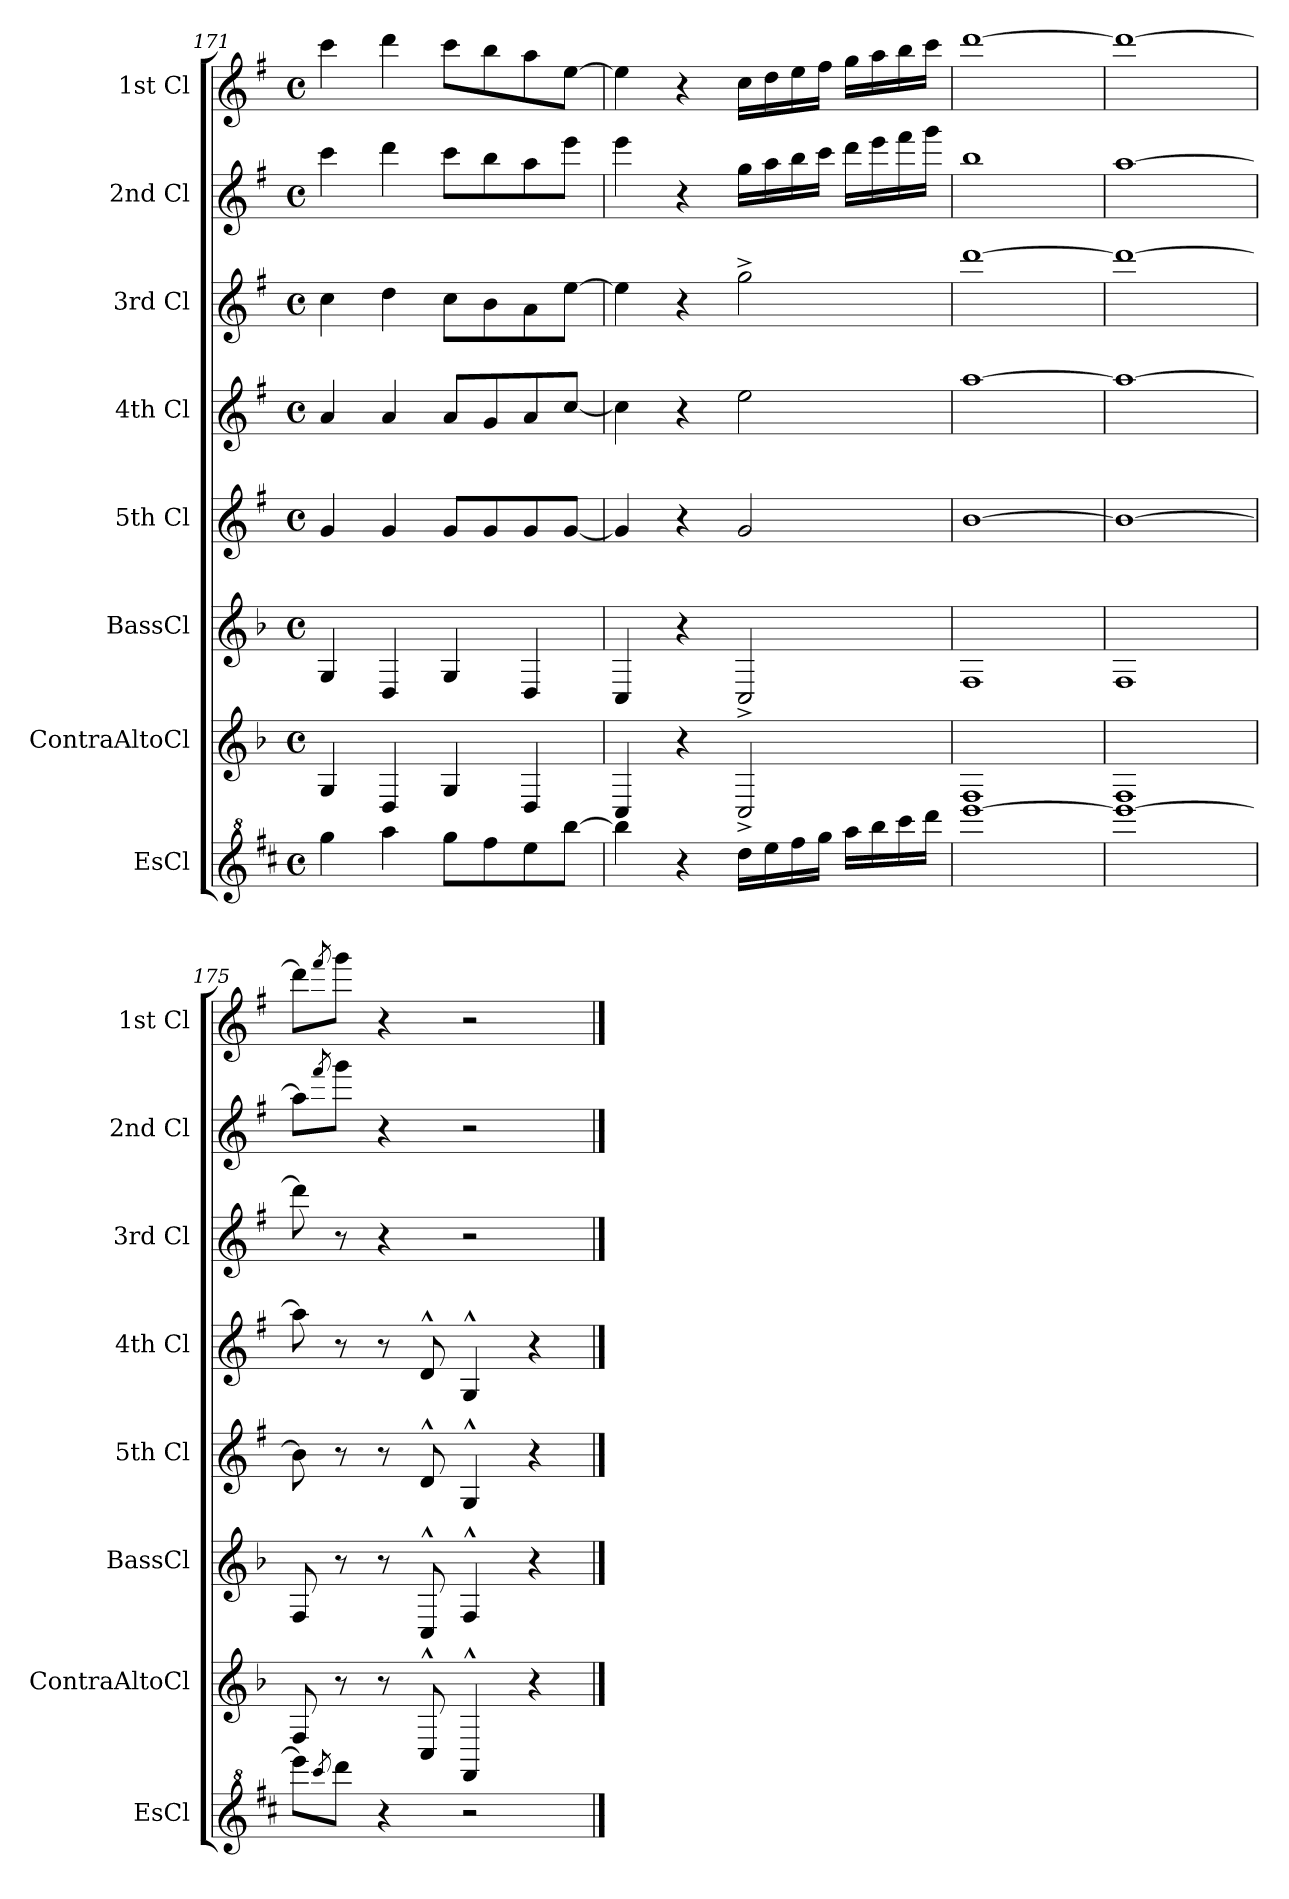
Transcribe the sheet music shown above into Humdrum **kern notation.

**kern	**kern	**kern	**kern	**kern	**kern	**kern	**kern
*part8	*part7	*part6	*part5	*part4	*part3	*part2	*part1
*staff8	*staff7	*staff6	*staff5	*staff4	*staff3	*staff2	*staff1
*I"EsCl	*I"ContraAltoCl	*I"BassCl	*I"5th Cl	*I"4th Cl	*I"3rd Cl	*I"2nd Cl	*I"1st Cl
*I'EsCl	*I'ContraAltoCl	*I'BassCl	*I'5th Cl	*I'4th Cl	*I'3rd Cl	*I'2nd Cl	*I'1st Cl
*clefG^2	*clefG2	*clefG2	*clefG2	*clefG2	*clefG2	*clefG2	*clefG2
*ITrd5c9	*ITrd12c21	*ITrd8c14	*ITrd1c2	*ITrd1c2	*ITrd1c2	*ITrd1c2	*ITrd1c2
*k[b-]	*k[b-]	*k[b-]	*k[b-]	*k[b-]	*k[b-]	*k[b-]	*k[b-]
*M4/4	*M4/4	*M4/4	*M4/4	*M4/4	*M4/4	*M4/4	*M4/4
*met(c)	*met(c)	*met(c)	*met(c)	*met(c)	*met(c)	*met(c)	*met(c)
=171	=171	=171	=171	=171	=171	=171	=171
4bb-\	4GG/	4GG/	4f/	4g/	4b-\	4bb-\	4bb-\
4ccc\	4DD/	4DD/	4f/	4g/	4cc\	4ccc\	4ccc\
8bb-\L	4GG/	4GG/	8f/L	8g/L	8b-\L	8bb-\L	8bb-\L
8aa\	.	.	8f/	8f/	8a\	8aa\	8aa\
8gg\	4DD/	4DD/	8f/	8g/	8g\	8gg\	8gg\
[8ddd\J	.	.	[8f/J	[8b-/J	[8dd\J	8ddd\J	[8dd\J
=172	=172	=172	=172	=172	=172	=172	=172
4ddd\]	4CC/	4CC/	4f/]	4b-\]	4dd\]	4ddd\	4dd\]
4r	4r	4r	4r	4r	4r	4r	4r
16ff\LL	2CC^/	2CC^/	2f/	2dd\	2ff^\	16ff\LL	16b-\LL
16gg\	.	.	.	.	.	16gg\	16cc\
16aa\	.	.	.	.	.	16aa\	16dd\
16bb-\JJ	.	.	.	.	.	16bb-\JJ	16ee\JJ
16ccc\LL	.	.	.	.	.	16ccc\LL	16ff\LL
16ddd\	.	.	.	.	.	16ddd\	16gg\
16eee\	.	.	.	.	.	16eee\	16aa\
16fff\JJ	.	.	.	.	.	16fff\JJ	16bb-\JJ
=173	=173	=173	=173	=173	=173	=173	=173
[1ggg	1FF	1FF	[1a	[1gg	[1ccc	1aa	[1ccc
=174	=174	=174	=174	=174	=174	=174	=174
1ggg_	1FF	1FF	1a_	1gg_	1ccc_	[1gg	1ccc_
=175	=175	=175	=175	=175	=175	=175	=175
8ggg\L]	8FF/	8FF/	8a\]	8gg\]	8ccc\]	8gg\L]	8ccc\L]
8qeee/	.	.	.	.	.	8qeee/	8qeee/
8fff\J	8r	8r	8r	8r	8r	8fff\J	8fff\J
4r	8r	8r	8r	8r	4r	4r	4r
.	8CC^^/	8CC^^/	8c^^/	8c^^/	.	.	.
2r	4FFF^^/	4FF^^/	4F^^/	4F^^/	2r	2r	2r
.	4r	4r	4r	4r	.	.	.
==	==	==	==	==	==	==	==
*-	*-	*-	*-	*-	*-	*-	*-
